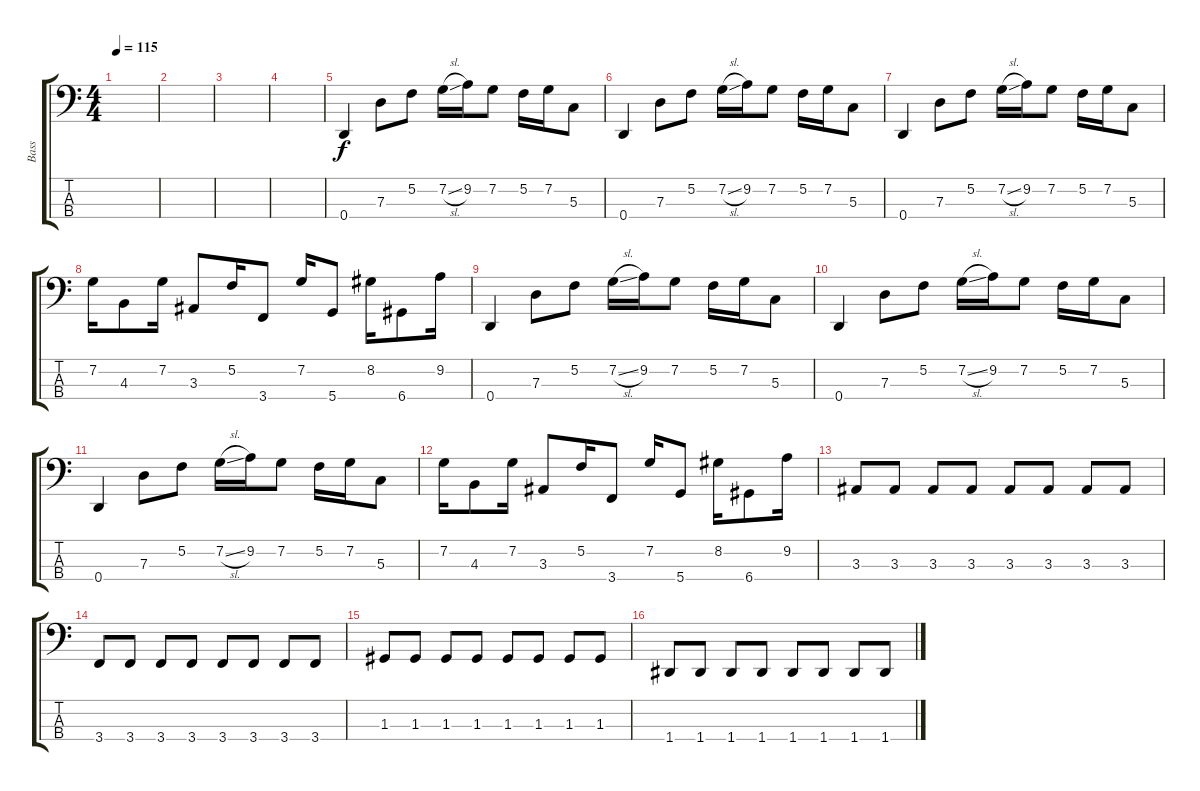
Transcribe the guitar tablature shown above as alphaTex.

\track ("Bass" "Bass") {instrument electricbassfinger}
\staff {score tabs}
\tuning (F2 C2 G1 D1) {hide}
\ts (4 4)
\tempo 115
\clef f4
\ks c
|
|
|
|
0.4.4 7.3.8 5.2.8 7.2{sl}.16 9.2.16 7.2.8 5.2.16 7.2.16 5.3.8 |
0.4.4 7.3.8 5.2.8 7.2{sl}.16 9.2.16 7.2.8 5.2.16 7.2.16 5.3.8 |
0.4.4 7.3.8 5.2.8 7.2{sl}.16 9.2.16 7.2.8 5.2.16 7.2.16 5.3.8 |
7.2.16 4.3.8 7.2.16 3.3.8 5.2.16 3.4.8 7.2.16 5.4.8 8.2.16 6.4.8 9.2.16 |
0.4.4 7.3.8 5.2.8 7.2{sl}.16 9.2.16 7.2.8 5.2.16 7.2.16 5.3.8 |
0.4.4 7.3.8 5.2.8 7.2{sl}.16 9.2.16 7.2.8 5.2.16 7.2.16 5.3.8 |
0.4.4 7.3.8 5.2.8 7.2{sl}.16 9.2.16 7.2.8 5.2.16 7.2.16 5.3.8 |
7.2.16 4.3.8 7.2.16 3.3.8 5.2.16 3.4.8 7.2.16 5.4.8 8.2.16 6.4.8 9.2.16 |
3.3.8 3.3.8 3.3.8 3.3.8 3.3.8 3.3.8 3.3.8 3.3.8 |
3.4.8 3.4.8 3.4.8 3.4.8 3.4.8 3.4.8 3.4.8 3.4.8 |
1.3.8 1.3.8 1.3.8 1.3.8 1.3.8 1.3.8 1.3.8 1.3.8 |
1.4.8 1.4.8 1.4.8 1.4.8 1.4.8 1.4.8 1.4.8 1.4.8
